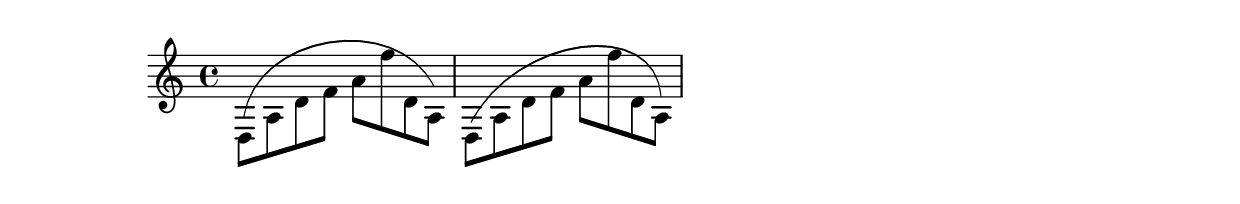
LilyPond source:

%% DO NOT EDIT this file manually; it is automatically
%% generated from LSR http://lsr.dsi.unimi.it
%% Make any changes in LSR itself, or in Documentation/snippets/new/ ,
%% and then run scripts/auxiliar/makelsr.py
%%
%% This file is in the public domain.
\version "2.12.2"

\header {
  lsrtags = "expressive-marks, tweaks-and-overrides"

%% Translation of GIT committish: fa19277d20f8ab0397c560eb0e7b814bd804ecec
  texidoces = "
Se puede hacer que una ligadura de expresión sea asimétrica para
adaptarse mejor a un patrón asimétrico de notas.

"
  doctitlees = "Ligaduras asimétricas"



  texidoc = "
Slurs can be made asymmetric to match an asymmetric pattern of notes
better.

"
  doctitle = "Asymmetric slurs"
} % begin verbatim

slurNotes = { d,8( a' d f a f' d, a) }

\relative c' {
  \stemDown
  \slurUp
  \slurNotes
  \once \override Slur #'eccentricity = #3.0
  \slurNotes
}

